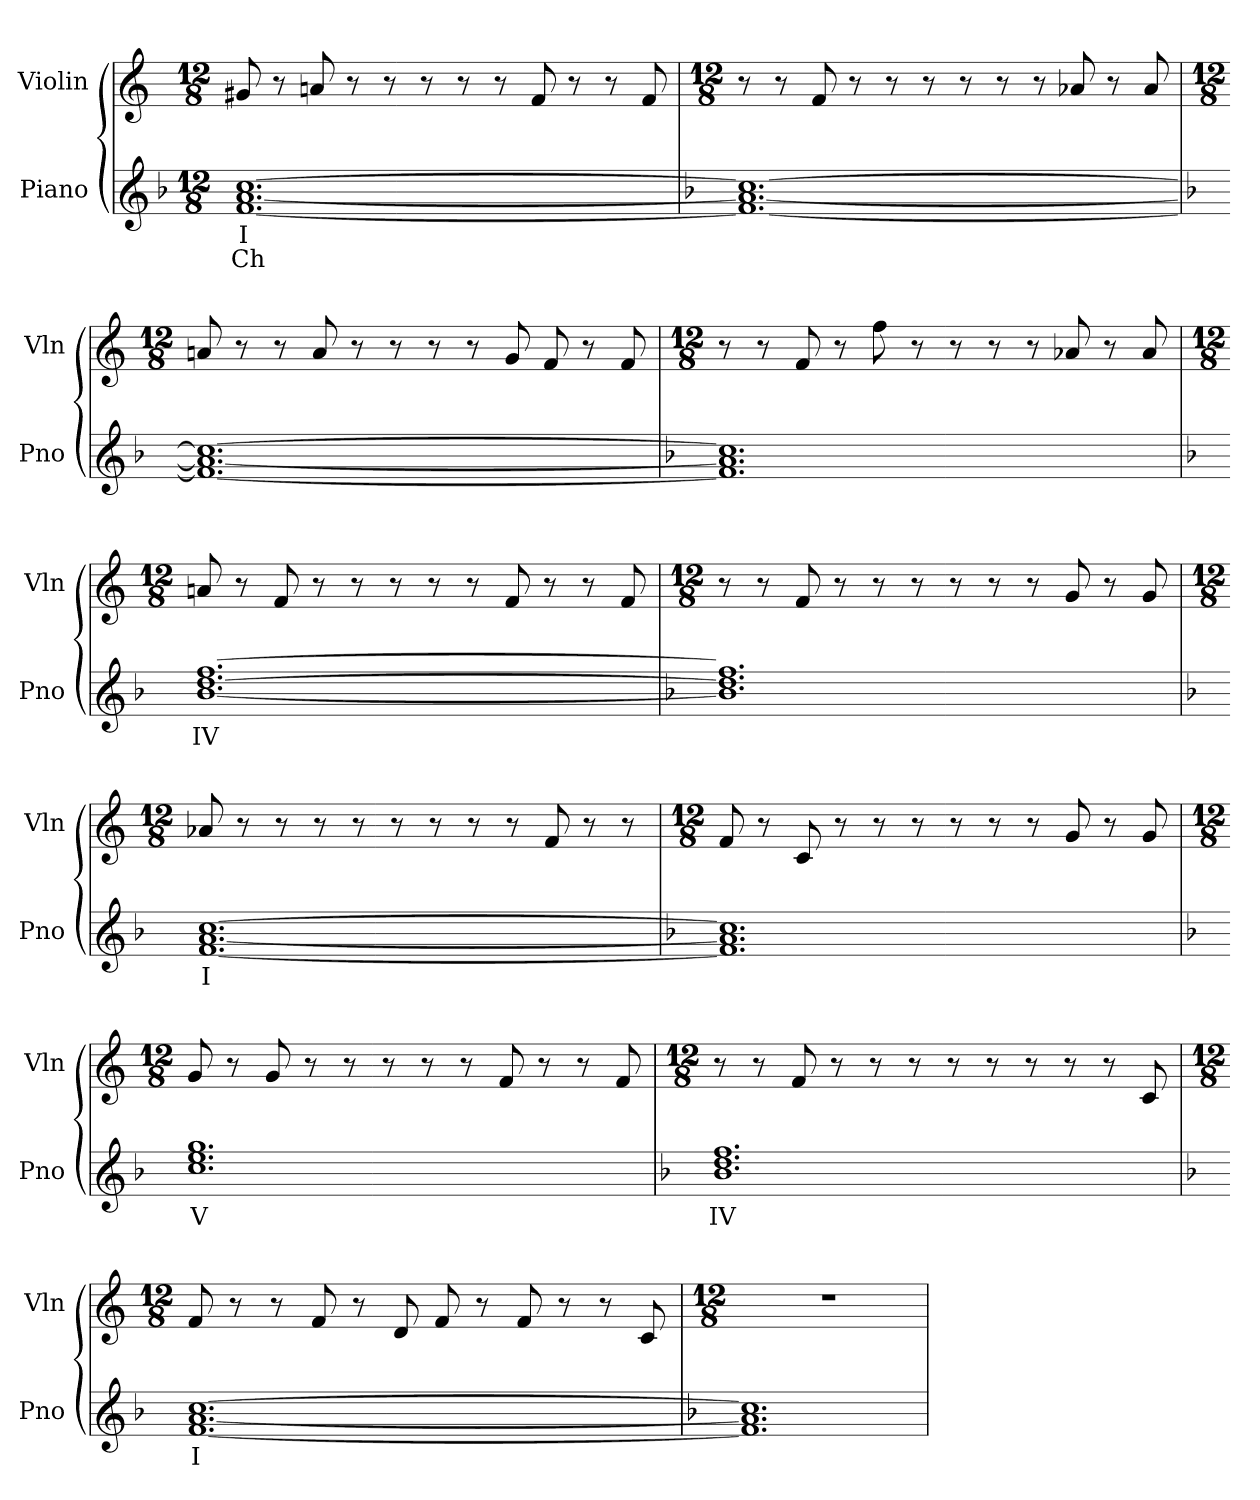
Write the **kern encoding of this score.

**kern	**text	**text	**kern
*part2	*part2	*part2	*part1
*staff2	*staff2	*staff2	*staff1
*I"Piano	*	*	*I"Violin
*I'Pno	*	*	*I'Vln
*k[b-]	*	*	*
*F:	*	*	*
*M12/8	*	*	*M12/8
=	=	=	=
[1.f [1.a [1.cc	I	Ch	8g#X
.	.	.	8r
.	.	.	8an
.	.	.	8r
.	.	.	8r
.	.	.	8r
.	.	.	8r
.	.	.	8r
.	.	.	8f
.	.	.	8r
.	.	.	8r
.	.	.	8f
=	=	=	=
*k[b-]	*	*	*
*F:	*	*	*
*	*	*	*M12/8
1.f_ 1.a_ 1.cc_	.	.	8r
.	.	.	8r
.	.	.	8f
.	.	.	8r
.	.	.	8r
.	.	.	8r
.	.	.	8r
.	.	.	8r
.	.	.	8r
.	.	.	8a-X
.	.	.	8r
.	.	.	8a-
=	=	=	=
*k[b-]	*	*	*
*F:	*	*	*
*	*	*	*M12/8
1.f_ 1.a_ 1.cc_	.	.	8an
.	.	.	8r
.	.	.	8r
.	.	.	8a
.	.	.	8r
.	.	.	8r
.	.	.	8r
.	.	.	8r
.	.	.	8g
.	.	.	8f
.	.	.	8r
.	.	.	8f
=	=	=	=
*k[b-]	*	*	*
*F:	*	*	*
*	*	*	*M12/8
1.f] 1.a] 1.cc]	.	.	8r
.	.	.	8r
.	.	.	8f
.	.	.	8r
.	.	.	8ff
.	.	.	8r
.	.	.	8r
.	.	.	8r
.	.	.	8r
.	.	.	8a-X
.	.	.	8r
.	.	.	8a-
=	=	=	=
*k[b-]	*	*	*
*F:	*	*	*
*	*	*	*M12/8
[1.b- [1.dd [1.ff	IV	.	8an
.	.	.	8r
.	.	.	8f
.	.	.	8r
.	.	.	8r
.	.	.	8r
.	.	.	8r
.	.	.	8r
.	.	.	8f
.	.	.	8r
.	.	.	8r
.	.	.	8f
=	=	=	=
*k[b-]	*	*	*
*F:	*	*	*
*	*	*	*M12/8
1.b-] 1.dd] 1.ff]	.	.	8r
.	.	.	8r
.	.	.	8f
.	.	.	8r
.	.	.	8r
.	.	.	8r
.	.	.	8r
.	.	.	8r
.	.	.	8r
.	.	.	8g
.	.	.	8r
.	.	.	8g
=	=	=	=
*k[b-]	*	*	*
*F:	*	*	*
*	*	*	*M12/8
[1.f [1.a [1.cc	I	.	8a-X
.	.	.	8r
.	.	.	8r
.	.	.	8r
.	.	.	8r
.	.	.	8r
.	.	.	8r
.	.	.	8r
.	.	.	8r
.	.	.	8f
.	.	.	8r
.	.	.	8r
=	=	=	=
*k[b-]	*	*	*
*F:	*	*	*
*	*	*	*M12/8
1.f] 1.a] 1.cc]	.	.	8f
.	.	.	8r
.	.	.	8c
.	.	.	8r
.	.	.	8r
.	.	.	8r
.	.	.	8r
.	.	.	8r
.	.	.	8r
.	.	.	8g
.	.	.	8r
.	.	.	8g
=	=	=	=
*k[b-]	*	*	*
*F:	*	*	*
*	*	*	*M12/8
1.cc 1.ee 1.gg	V	.	8g
.	.	.	8r
.	.	.	8g
.	.	.	8r
.	.	.	8r
.	.	.	8r
.	.	.	8r
.	.	.	8r
.	.	.	8f
.	.	.	8r
.	.	.	8r
.	.	.	8f
=	=	=	=
*k[b-]	*	*	*
*F:	*	*	*
*	*	*	*M12/8
1.b- 1.dd 1.ff	IV	.	8r
.	.	.	8r
.	.	.	8f
.	.	.	8r
.	.	.	8r
.	.	.	8r
.	.	.	8r
.	.	.	8r
.	.	.	8r
.	.	.	8r
.	.	.	8r
.	.	.	8c
=	=	=	=
*k[b-]	*	*	*
*F:	*	*	*
*	*	*	*M12/8
[1.f [1.a [1.cc	I	.	8f
.	.	.	8r
.	.	.	8r
.	.	.	8f
.	.	.	8r
.	.	.	8d
.	.	.	8f
.	.	.	8r
.	.	.	8f
.	.	.	8r
.	.	.	8r
.	.	.	8c
=	=	=	=
*k[b-]	*	*	*
*F:	*	*	*
*	*	*	*M12/8
1.f] 1.a] 1.cc]	.	.	1.r
=	=	=	=
*-	*-	*-	*-
